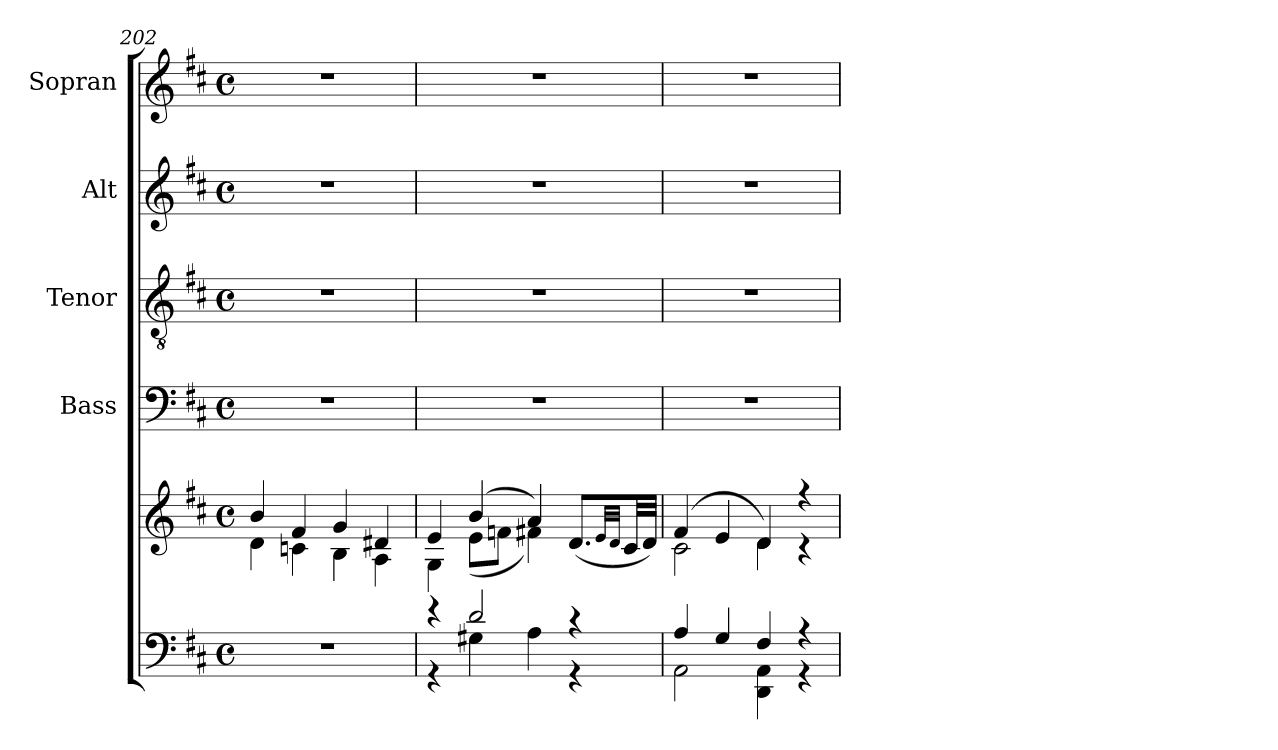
**kern	**kern	**kern	**kern	**kern	**kern
*part5	*part5	*part4	*part3	*part2	*part1
*staff6	*staff5	*staff4	*staff3	*staff2	*staff1
*	*	*I"Bass	*I"Tenor	*I"Alt	*I"Sopran
*	*	*I'B.	*I'T.	*I'A.	*I'S.
*clefF4	*clefG2	*clefF4	*clefGv2	*clefG2	*clefG2
*k[f#c#]	*k[f#c#]	*k[f#c#]	*k[f#c#]	*k[f#c#]	*k[f#c#]
*D:	*D:	*D:	*D:	*D:	*D:
*M4/4	*M4/4	*M4/4	*M4/4	*M4/4	*M4/4
*met(c)	*met(c)	*met(c)	*met(c)	*met(c)	*met(c)
=202	=202	=202	=202	=202	=202
*	*^	*	*	*	*
1r	4b/	4d\	1r	1r	1r	1r
.	4f#/	4cn\	.	.	.	.
.	4g/	4B\	.	.	.	.
.	4d#X/	4A\	.	.	.	.
=203	=203	=203	=203	=203	=203	=203
*^	*	*	*	*	*	*
4r	4r	4e/	4G\	1r	1r	1r	1r
2d/	4G#X\	(4b/	(<8e\L	.	.	.	.
.	.	.	8fn\J	.	.	.	.
.	4A\	4a/)	4f#X\)	.	.	.	.
4r	4r	(<8.d/L	4ryy	.	.	.	.
.	.	32qe/LLL	.	.	.	.	.
.	.	32qd/JJJ	.	.	.	.	.
.	.	32c#/LL	.	.	.	.	.
.	.	32d/JJJ)	.	.	.	.	.
=204	=204	=204	=204	=204	=204	=204	=204
4A/	2AA\	(4f#/	2c#\	1r	1r	1r	1r
4G/	.	4e/	.	.	.	.	.
4F#/	4DD\ 4AA\	4d/)	4d\	.	.	.	.
4r	4r	4r	4r	.	.	.	.
*v	*v	*	*	*	*	*	*
*	*v	*v	*	*	*	*
=	=	=	=	=	=
*-	*-	*-	*-	*-	*-
